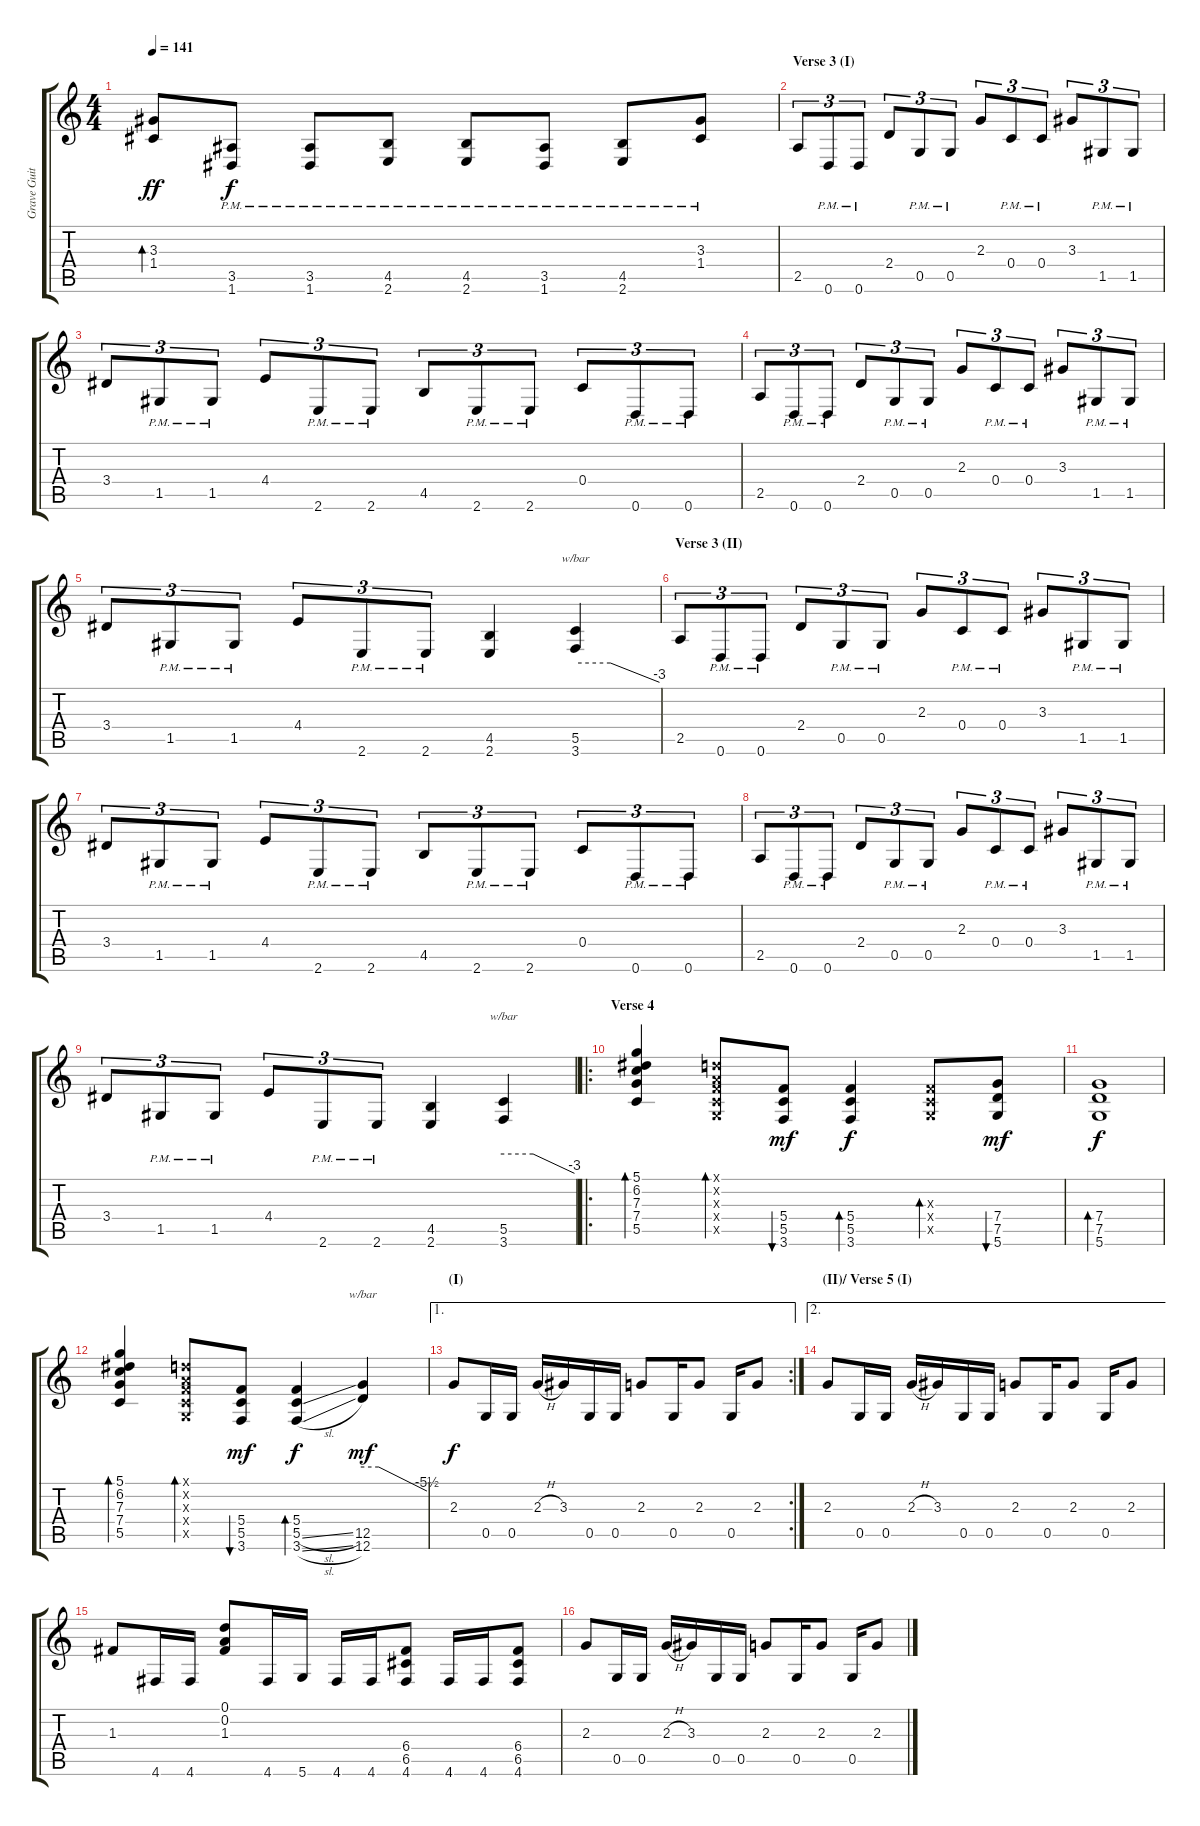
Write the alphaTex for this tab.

\track ("Grave Guitar (Pan Right)" "Grave Guit") {instrument distortionguitar}
\staff {score tabs}
\tuning (D4 A3 F3 C3 G2 D2) {hide}
\ts (4 4)
\tempo 141
\clef g2
\ks c
(3.3 1.4).8{bd 30 dy ff} (3.5{pm} 1.6{pm}).8{dy f} (3.5{pm} 1.6{pm}).8 (4.5{pm} 2.6{pm}).8 (4.5{pm} 2.6{pm}).8 (3.5{pm} 1.6{pm}).8 (4.5{pm} 2.6{pm}).8 (3.3{pm} 1.4{pm}).8 |
\section ("" "Verse 3 (I)")
2.5.8{tu (3 2)} 0.6{pm}.8{tu (3 2)} 0.6{pm}.8{tu (3 2)} 2.4.8{tu (3 2)} 0.5{pm}.8{tu (3 2)} 0.5{pm}.8{tu (3 2)} 2.3.8{tu (3 2)} 0.4{pm}.8{tu (3 2)} 0.4{pm}.8{tu (3 2)} 3.3.8{tu (3 2)} 1.5{pm}.8{tu (3 2)} 1.5{pm}.8{tu (3 2)} |
3.4.8{tu (3 2)} 1.5{pm}.8{tu (3 2)} 1.5{pm}.8{tu (3 2)} 4.4.8{tu (3 2)} 2.6{pm}.8{tu (3 2)} 2.6{pm}.8{tu (3 2)} 4.5.8{tu (3 2)} 2.6{pm}.8{tu (3 2)} 2.6{pm}.8{tu (3 2)} 0.4.8{tu (3 2)} 0.6{pm}.8{tu (3 2)} 0.6{pm}.8{tu (3 2)} |
2.5.8{tu (3 2)} 0.6{pm}.8{tu (3 2)} 0.6{pm}.8{tu (3 2)} 2.4.8{tu (3 2)} 0.5{pm}.8{tu (3 2)} 0.5{pm}.8{tu (3 2)} 2.3.8{tu (3 2)} 0.4{pm}.8{tu (3 2)} 0.4{pm}.8{tu (3 2)} 3.3.8{tu (3 2)} 1.5{pm}.8{tu (3 2)} 1.5{pm}.8{tu (3 2)} |
3.4.8{tu (3 2)} 1.5{pm}.8{tu (3 2)} 1.5{pm}.8{tu (3 2)} 4.4.8{tu (3 2)} 2.6{pm}.8{tu (3 2)} 2.6{pm}.8{tu (3 2)} (4.5 2.6).4 (5.5 3.6).4{tbe (custom default 0 0 25 0 60 -12)} |
\section ("" "Verse 3 (II)")
2.5.8{tu (3 2)} 0.6{pm}.8{tu (3 2)} 0.6{pm}.8{tu (3 2)} 2.4.8{tu (3 2)} 0.5{pm}.8{tu (3 2)} 0.5{pm}.8{tu (3 2)} 2.3.8{tu (3 2)} 0.4{pm}.8{tu (3 2)} 0.4{pm}.8{tu (3 2)} 3.3.8{tu (3 2)} 1.5{pm}.8{tu (3 2)} 1.5{pm}.8{tu (3 2)} |
3.4.8{tu (3 2)} 1.5{pm}.8{tu (3 2)} 1.5{pm}.8{tu (3 2)} 4.4.8{tu (3 2)} 2.6{pm}.8{tu (3 2)} 2.6{pm}.8{tu (3 2)} 4.5.8{tu (3 2)} 2.6{pm}.8{tu (3 2)} 2.6{pm}.8{tu (3 2)} 0.4.8{tu (3 2)} 0.6{pm}.8{tu (3 2)} 0.6{pm}.8{tu (3 2)} |
2.5.8{tu (3 2)} 0.6{pm}.8{tu (3 2)} 0.6{pm}.8{tu (3 2)} 2.4.8{tu (3 2)} 0.5{pm}.8{tu (3 2)} 0.5{pm}.8{tu (3 2)} 2.3.8{tu (3 2)} 0.4{pm}.8{tu (3 2)} 0.4{pm}.8{tu (3 2)} 3.3.8{tu (3 2)} 1.5{pm}.8{tu (3 2)} 1.5{pm}.8{tu (3 2)} |
3.4.8{tu (3 2)} 1.5{pm}.8{tu (3 2)} 1.5{pm}.8{tu (3 2)} 4.4.8{tu (3 2)} 2.6{pm}.8{tu (3 2)} 2.6{pm}.8{tu (3 2)} (4.5 2.6).4 (5.5 3.6).4{tbe (custom default 0 0 25 0 60 -12)} |
\ro
\section ("" "Verse 4")
(5.1 6.2 7.3 7.4 5.5).4{bd 30} (0.1{x} 0.2{x} 0.3{x} 0.4{x} 0.5{x}).8{bd 30} (5.4 5.5 3.6).8{bu 30 dy mf} (5.4 5.5 3.6).4{bd 30 dy f} (0.3{x} 0.4{x} 0.5{x}).8{bd 30} (7.4 7.5 5.6).8{bu 30 dy mf} |
(7.4 7.5 5.6).1{bd 30 dy f} |
(5.1 6.2 7.3 7.4 5.5).4{bd 30} (0.1{x} 0.2{x} 0.3{x} 0.4{x} 0.5{x}).8{bd 30} (5.4 5.5 3.6).8{bu 30 dy mf} (5.4 5.5{sl} 3.6{sl}).4{bd 30 dy f} (12.5 12.6).4{tbe (custom default 0 0 15 0 60 -22) dy mf} |
\ae 1
\rc 2
\section ("" "(I)")
2.3.8{dy f} 0.5.16 0.5.16 2.3{h}.16 3.3.16 0.5.16 0.5.16 2.3.8 0.5.16 2.3.8 0.5.16 2.3.8 |
\ae 2
\section ("" "(II)/ Verse 5 (I)")
2.3.8 0.5.16 0.5.16 2.3{h}.16 3.3.16 0.5.16 0.5.16 2.3.8 0.5.16 2.3.8 0.5.16 2.3.8 |
1.3.8 4.6.16 4.6.16 (0.1 0.2 1.3).8 4.6.16 5.6.16 4.6.16 4.6.16 (6.4 6.5 4.6).8 4.6.16 4.6.16 (6.4 6.5 4.6).8 |
2.3.8 0.5.16 0.5.16 2.3{h}.16 3.3.16 0.5.16 0.5.16 2.3.8 0.5.16 2.3.8 0.5.16 2.3.8
